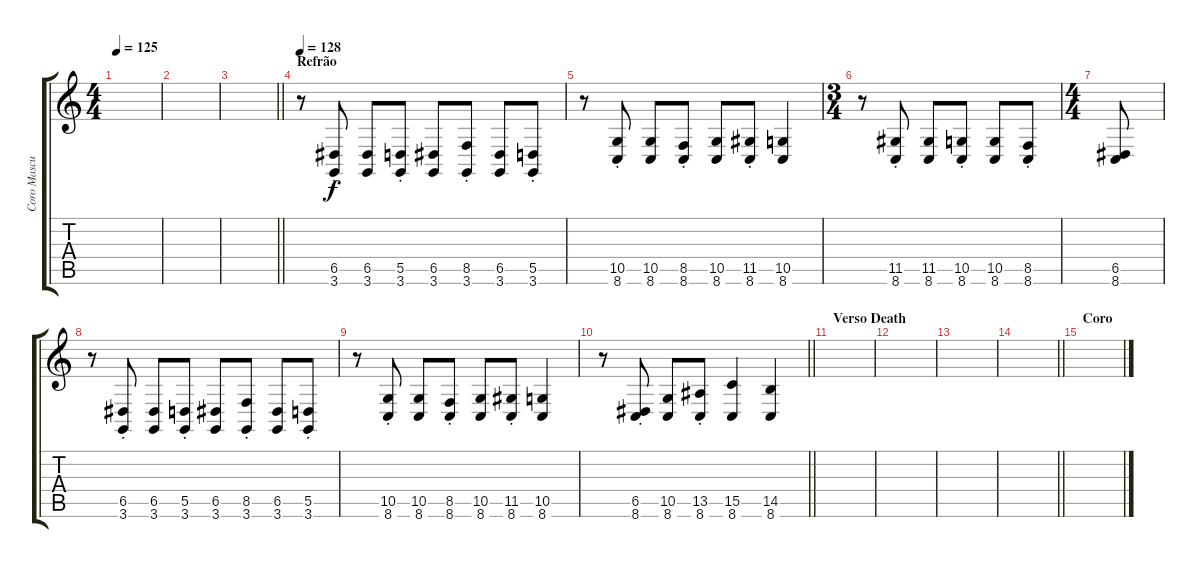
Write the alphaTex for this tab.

\track ("Coro Masculino" "Coro Mascu") {instrument choiraahs}
\staff {score tabs}
\tuning (E4 B3 G3 D3 A2 E2) {hide}
\ts (4 4)
\tempo 125
\clef g2
\ks c
|
|
\barLineRight lightlight
|
\section ("" "Refrão")
\tempo 128
r.8 (6.5{st} 3.6{st}).8 (6.5 3.6).8 (5.5{st} 3.6{st}).8 (6.5 3.6).8 (8.5{st} 3.6{st}).8 (6.5 3.6).8 (5.5{st} 3.6{st}).8 |
r.8 (10.5{st} 8.6{st}).8 (10.5 8.6).8 (8.5{st} 8.6{st}).8 (10.5 8.6).8 (11.5{st} 8.6{st}).8 (10.5 8.6).4 |
\ts (3 4)
r.8 (11.5{st} 8.6{st}).8 (11.5 8.6).8 (10.5{st} 8.6{st}).8 (10.5 8.6).8 (8.5{st} 8.6{st}).8 |
\ts (4 4)
(6.5 8.6).8 |
r.8 (6.5{st} 3.6{st}).8 (6.5 3.6).8 (5.5{st} 3.6{st}).8 (6.5 3.6).8 (8.5{st} 3.6{st}).8 (6.5 3.6).8 (5.5{st} 3.6{st}).8 |
r.8 (10.5{st} 8.6{st}).8 (10.5 8.6).8 (8.5{st} 8.6{st}).8 (10.5 8.6).8 (11.5{st} 8.6{st}).8 (10.5 8.6).4 |
\barLineRight lightlight
r.8 (6.5{st} 8.6).8 (10.5 8.6).8 (13.5{st} 8.6).8 (15.5 8.6).4 (14.5 8.6).4 |
\section ("" "Verso Death")
|
|
|
\barLineRight lightlight
|
\section ("" "Coro")
